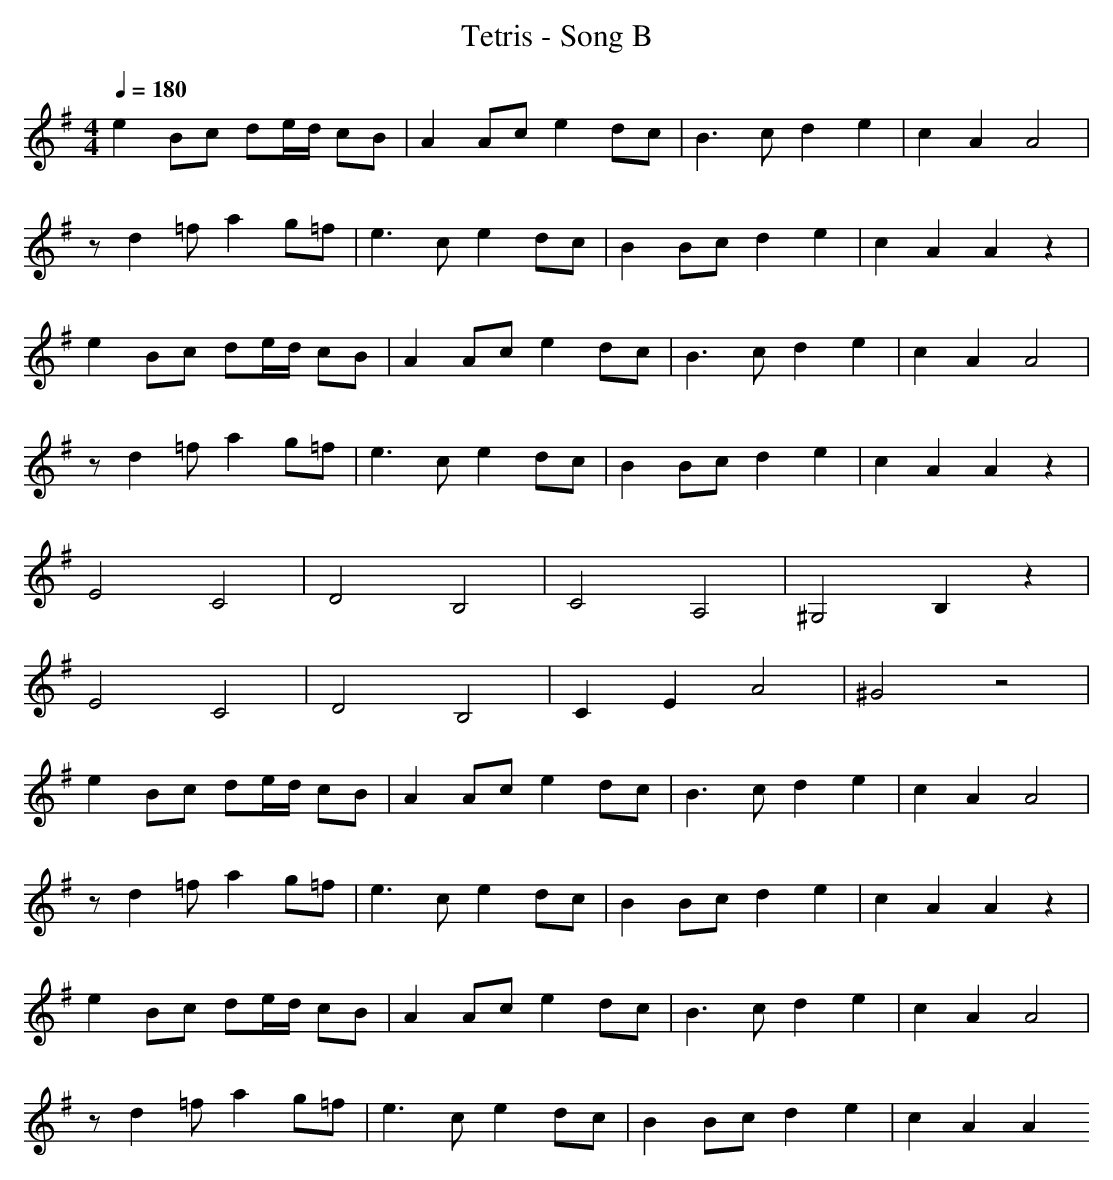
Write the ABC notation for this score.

X:1
T:Tetris - Song B
M:4/4
L:1/8
Q:1/4=180
K:G
e2 Bc de/2d/2 cB|A2 Ac e2 dc|B3c d2 e2|c2 A2 A4|
zd2=f a2 g=f|e3c e2 dc|B2 Bc d2 e2|c2 A2 A2 z2|
e2 Bc de/2d/2 cB|A2 Ac e2 dc|B3c d2 e2|c2 A2 A4|
zd2=f a2 g=f|e3c e2 dc|B2 Bc d2 e2|c2 A2 A2 z2|
E4 C4|D4 B,4|C4 A,4|^G,4 B,2 z2|
E4 C4|D4 B,4|C2 E2 A4|^G4 z4|
e2 Bc de/2d/2 cB|A2 Ac e2 dc|B3c d2 e2|c2 A2 A4|
zd2=f a2 g=f|e3c e2 dc|B2 Bc d2 e2|c2 A2 A2 z2|
e2 Bc de/2d/2 cB|A2 Ac e2 dc|B3c d2 e2|c2 A2 A4|
zd2=f a2 g=f|e3c e2 dc|B2 Bc d2 e2|c2 A2 A2
